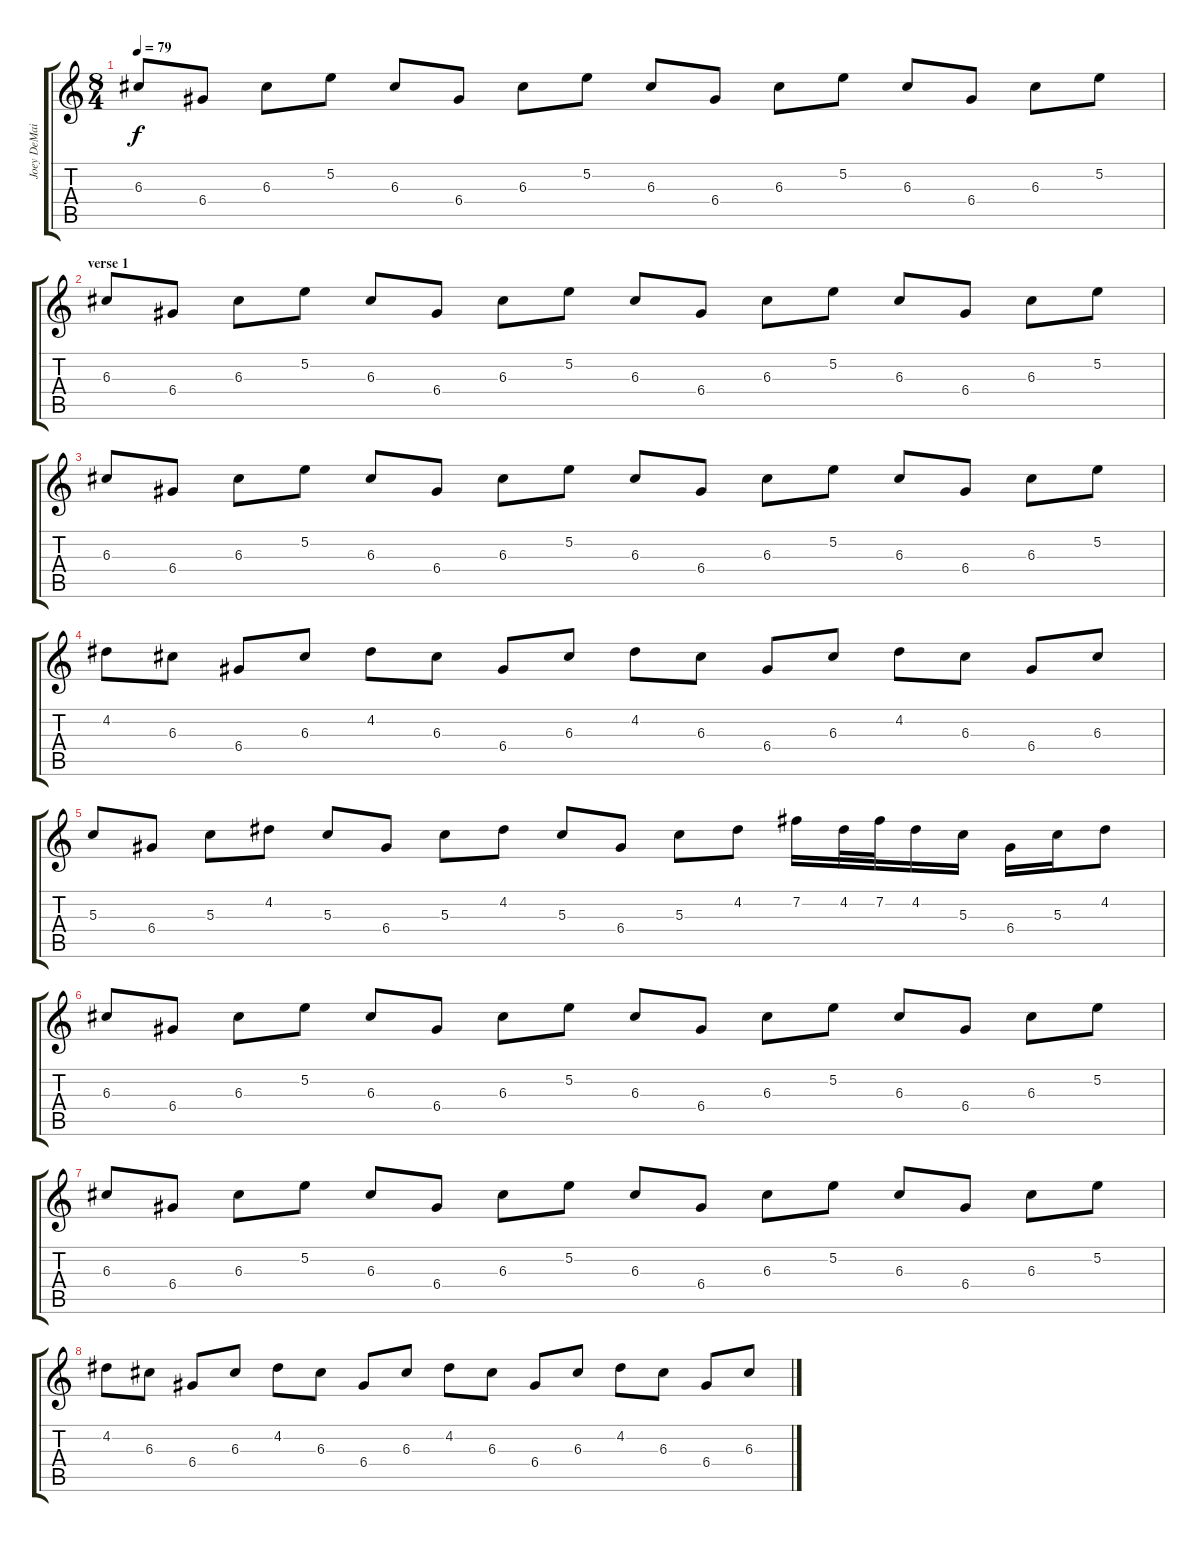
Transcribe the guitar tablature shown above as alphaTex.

\track ("Joey DeMaio" "Joey DeMai") {instrument electricguitarjazz}
\staff {score tabs}
\tuning (E4 B3 G3 D3 A2 E2) {hide}
\ts (8 4)
\tempo 79
\clef g2
\ks c
6.3.8{dy f} 6.4.8 6.3.8 5.2.8 6.3.8 6.4.8 6.3.8 5.2.8 6.3.8 6.4.8 6.3.8 5.2.8 6.3.8 6.4.8 6.3.8 5.2.8 |
\section ("" "verse 1")
6.3.8 6.4.8 6.3.8 5.2.8 6.3.8 6.4.8 6.3.8 5.2.8 6.3.8 6.4.8 6.3.8 5.2.8 6.3.8 6.4.8 6.3.8 5.2.8 |
6.3.8 6.4.8 6.3.8 5.2.8 6.3.8 6.4.8 6.3.8 5.2.8 6.3.8 6.4.8 6.3.8 5.2.8 6.3.8 6.4.8 6.3.8 5.2.8 |
4.2.8 6.3.8 6.4.8 6.3.8 4.2.8 6.3.8 6.4.8 6.3.8 4.2.8 6.3.8 6.4.8 6.3.8 4.2.8 6.3.8 6.4.8 6.3.8 |
5.3.8 6.4.8 5.3.8 4.2.8 5.3.8 6.4.8 5.3.8 4.2.8 5.3.8 6.4.8 5.3.8 4.2.8 7.2.16 4.2.32 7.2.32 4.2.16 5.3.16 6.4.16 5.3.16 4.2.8 |
6.3.8 6.4.8 6.3.8 5.2.8 6.3.8 6.4.8 6.3.8 5.2.8 6.3.8 6.4.8 6.3.8 5.2.8 6.3.8 6.4.8 6.3.8 5.2.8 |
6.3.8 6.4.8 6.3.8 5.2.8 6.3.8 6.4.8 6.3.8 5.2.8 6.3.8 6.4.8 6.3.8 5.2.8 6.3.8 6.4.8 6.3.8 5.2.8 |
4.2.8 6.3.8 6.4.8 6.3.8 4.2.8 6.3.8 6.4.8 6.3.8 4.2.8 6.3.8 6.4.8 6.3.8 4.2.8 6.3.8 6.4.8 6.3.8
